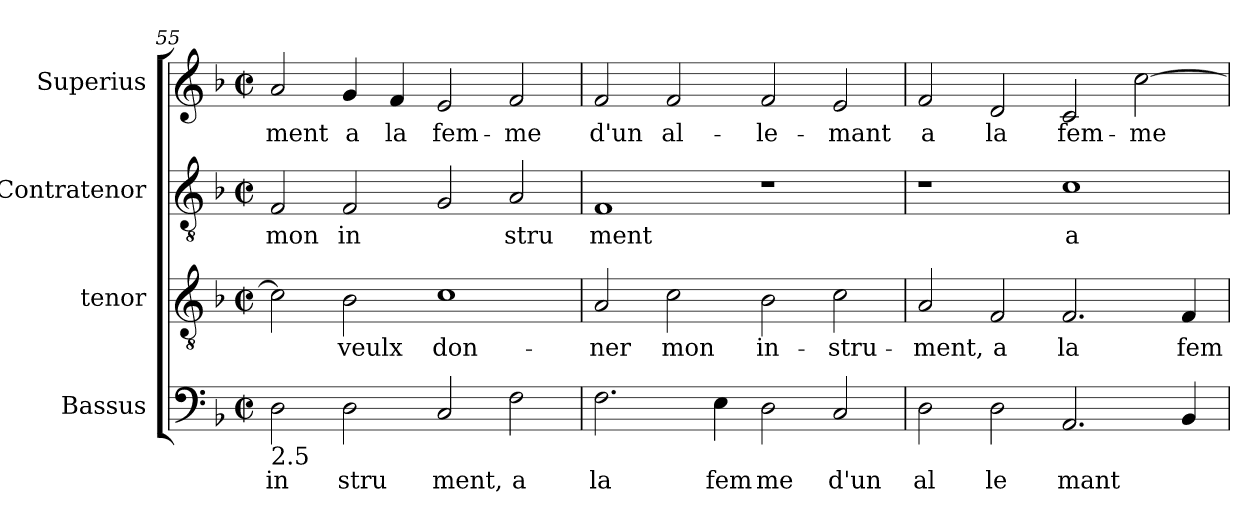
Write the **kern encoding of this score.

**kern	**text	**kern	**text	**kern	**text	**kern	**text
*part4	*part4	*part3	*part3	*part2	*part2	*part1	*part1
*staff4	*staff4	*staff3	*staff3	*staff2	*staff2	*staff1	*staff1
*I"Bassus	*	*I"tenor	*	*I"Contratenor	*	*I"Superius	*
!!LO:PB:g=z
*clefF4	*	*clefGv2	*	*clefGv2	*	*clefG2	*
*k[b-]	*	*k[b-]	*	*k[b-]	*	*k[b-]	*
*F:	*	*F:	*	*F:	*	*F:	*
*M2/2	*	*M2/2	*	*M2/2	*	*M2/2	*
*met(c|)	*	*met(c|)	*	*met(c|)	*	*met(c|)	*
=55	=55	=55	=55	=55	=55	=55	=55
!LO:TX:b:t=2.5	!	!	!	!	!	!	!
!	!LO:LY:b:cj	!	!LO:LY:b:cj	!	!LO:LY:b:cj	!	!LO:LY:b:cj
2D\	in	2c\]	.	2F/	mon	2a/	ment
!	!LO:LY:b:cj	!	!LO:LY:b:cj	!	!LO:LY:b:cj	!	!LO:LY:b:cj
2D\	stru	2B-\	veulx	2F/	in	4g/	a
!	!	!	!	!	!	!	!LO:LY:b:cj
.	.	.	.	.	.	4f/	la
!	!LO:LY:b:cj	!	!LO:LY:b:cj	!	!LO:LY:b:cj	!	!LO:LY:b:cj
2C/	ment,	1c	don-	2G/	.	2e/	fem-
!	!LO:LY:b:cj	!	!	!	!LO:LY:b:cj	!	!LO:LY:b:cj
2F\	a	.	.	2A/	stru	2f/	-me
=56	=56	=56	=56	=56	=56	=56	=56
!	!LO:LY:b:cj	!	!LO:LY:b:cj	!	!LO:LY:b:cj	!	!LO:LY:b:cj
2.F\	la	2A/	-ner	1F	ment	2f/	d'un
!	!	!	!LO:LY:b:cj	!	!	!	!LO:LY:b:cj
.	.	2c\	mon	.	.	2f/	al-
!	!LO:LY:b:cj	!	!	!	!	!	!
4E\	fem	.	.	.	.	.	.
!	!LO:LY:b:cj	!	!LO:LY:b:cj	!	!	!	!LO:LY:b:cj
2D\	me	2B-\	in-	1r	.	2f/	-le-
!	!LO:LY:b:cj	!	!LO:LY:b:cj	!	!	!	!LO:LY:b:cj
2C/	d'un	2c\	-stru-	.	.	2e/	-mant
=57	=57	=57	=57	=57	=57	=57	=57
!	!LO:LY:b:cj	!	!LO:LY:b:cj	!	!	!	!LO:LY:b:cj
2D\	al	2A/	-ment,	1r	.	2f/	a
!	!LO:LY:b:cj	!	!LO:LY:b:cj	!	!	!	!LO:LY:b:cj
2D\	le	2F/	a	.	.	2d/	la
!	!LO:LY:b:cj	!	!LO:LY:b:cj	!	!LO:LY:b:cj	!	!LO:LY:b:cj
2.AA/	mant	2.F/	la	1c	a	2c/	fem-
!	!	!	!	!	!	!	!LO:LY:b:cj
.	.	.	.	.	.	[>2cc\	-me
!	!LO:LY:b:cj	!	!LO:LY:b:cj	!	!	!	!
4BB-/	.	4F/	fem-	.	.	.	.
=	=	=	=	=	=	=	=
*-	*-	*-	*-	*-	*-	*-	*-
